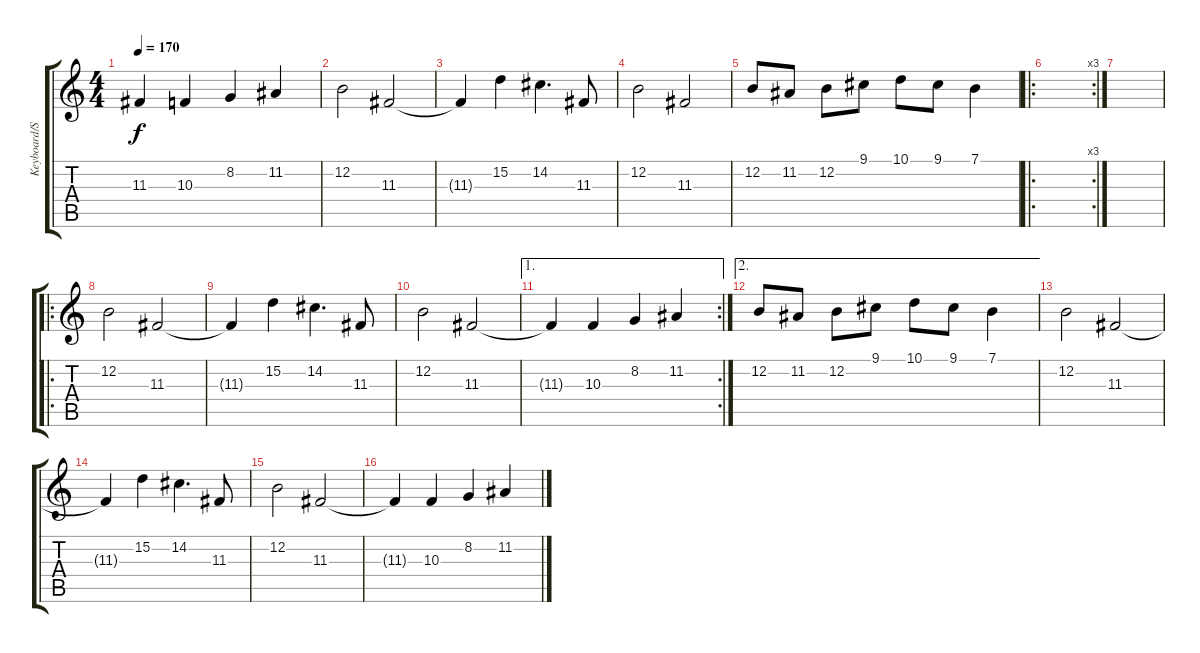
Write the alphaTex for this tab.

\track ("Keyboard/Strings" "Keyboard/S") {instrument stringensemble1}
\staff {score tabs}
\tuning (E4 B3 G3 D3 A2 E2) {hide}
\ts (4 4)
\tempo 170
\clef g2
\ks c
11.3{t}.4{dy f} 10.3.4 8.2.4 11.2.4 |
12.2.2 11.3.2 |
11.3{t}.4 15.2.4 14.2.4{d} 11.3.8 |
12.2.2 11.3.2 |
12.2.8 11.2.8 12.2.8 9.1.8 10.1.8 9.1.8 7.1.4 |
\ro
\rc 3
|
|
\ro
12.2.2 11.3.2 |
11.3{t}.4 15.2.4 14.2.4{d} 11.3.8 |
12.2.2 11.3.2 |
\ae 1
\rc 2
11.3{t}.4 10.3.4 8.2.4 11.2.4 |
\ae 2
12.2.8 11.2.8 12.2.8 9.1.8 10.1.8 9.1.8 7.1.4 |
12.2.2 11.3.2 |
11.3{t}.4 15.2.4 14.2.4{d} 11.3.8 |
12.2.2 11.3.2 |
11.3{t}.4 10.3.4 8.2.4 11.2.4
